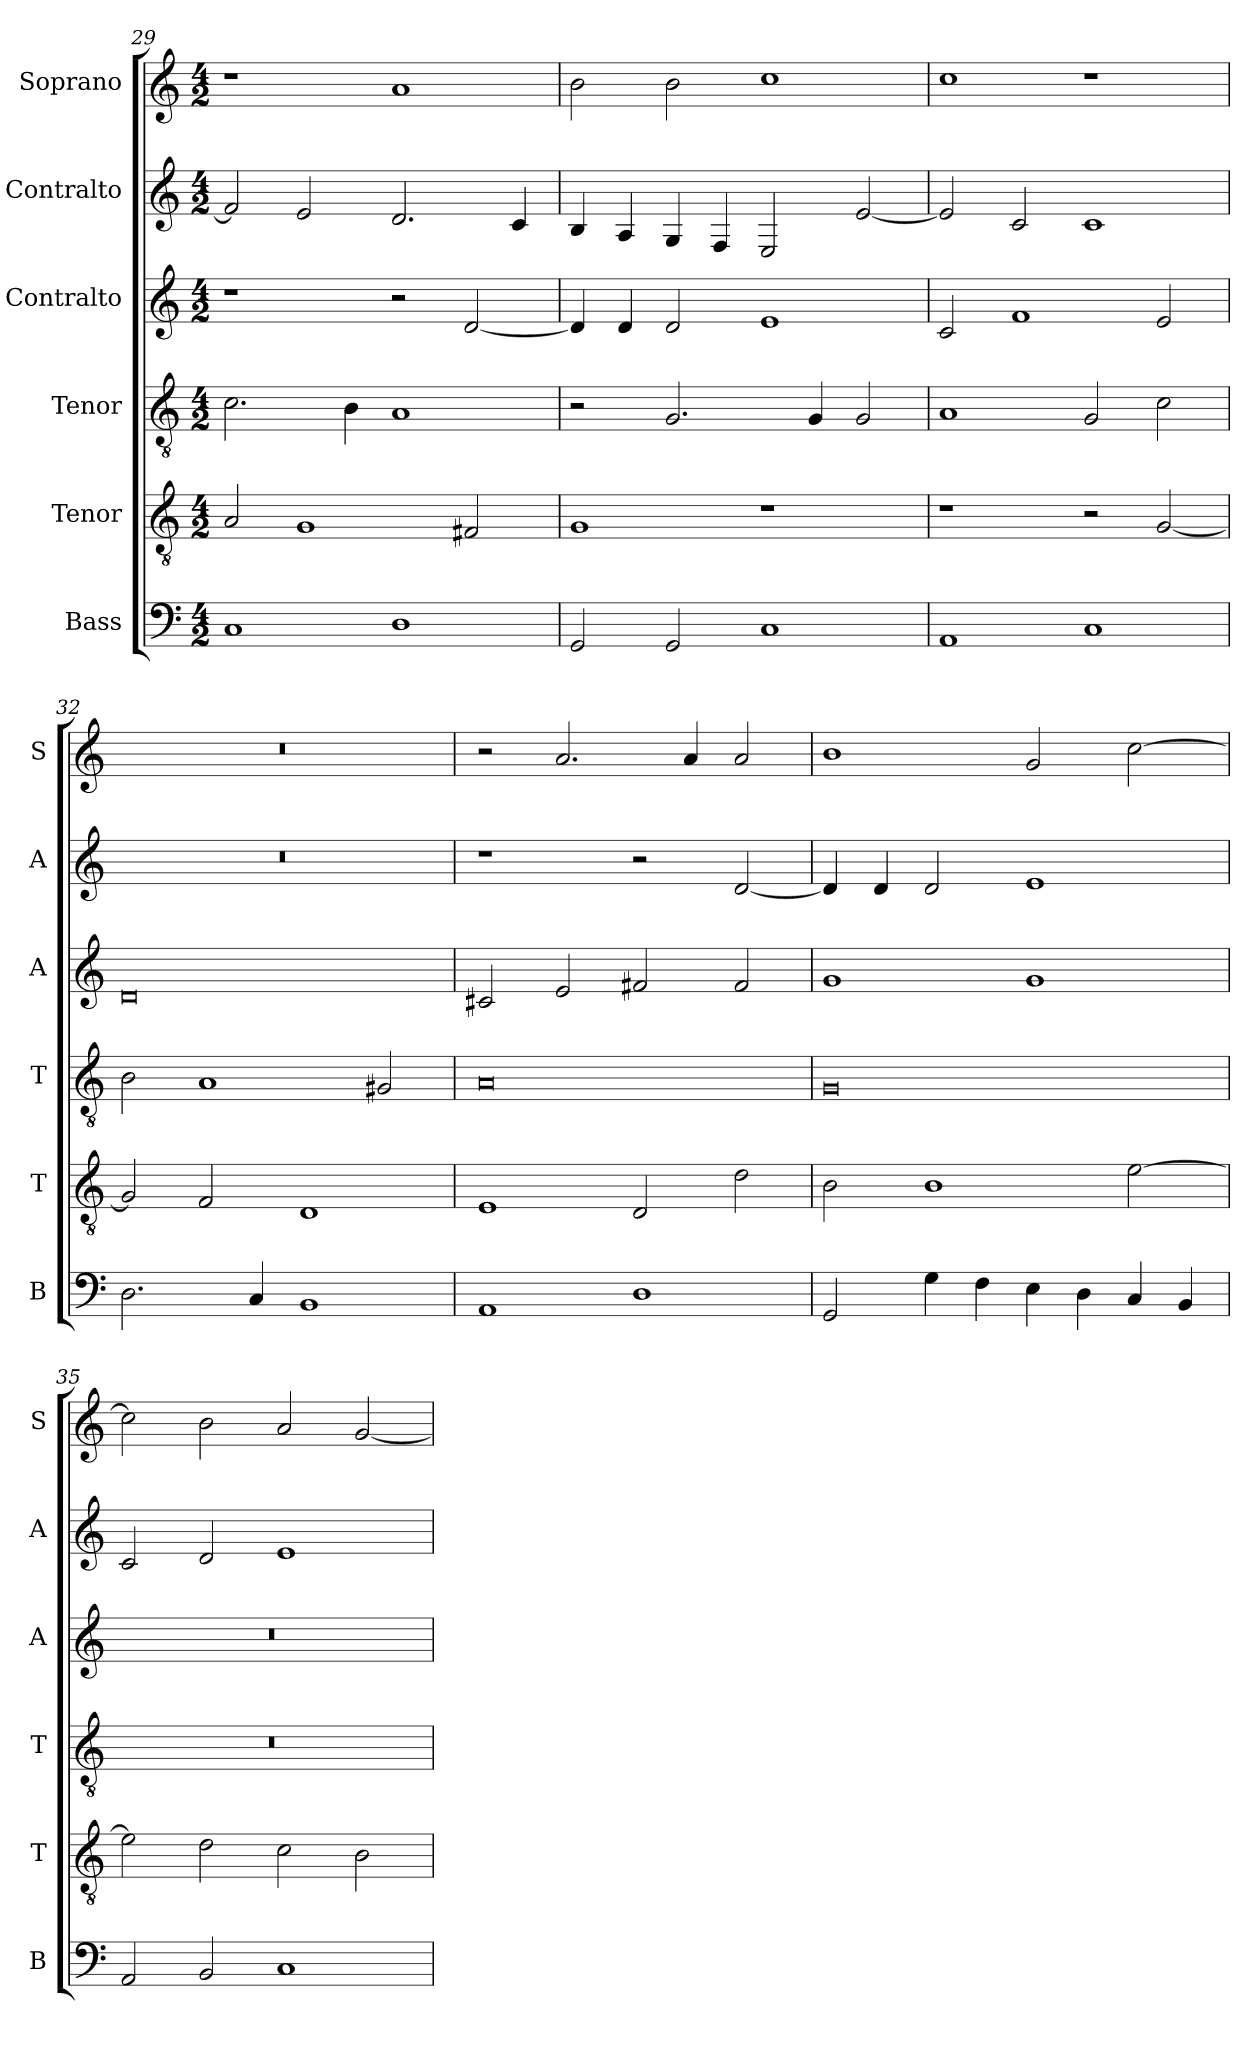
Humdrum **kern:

**kern	**kern	**kern	**kern	**kern	**kern
*part6	*part5	*part4	*part3	*part2	*part1
*staff6	*staff5	*staff4	*staff3	*staff2	*staff1
*I"Bass	*I"Tenor	*I"Tenor	*I"Contralto	*I"Contralto	*I"Soprano
*I'B	*I'T	*I'T	*I'A	*I'A	*I'S
*clefF4	*clefGv2	*clefGv2	*clefG2	*clefG2	*clefG2
*k[]	*k[]	*k[]	*k[]	*k[]	*k[]
*A:aeo	*A:aeo	*A:aeo	*A:aeo	*A:aeo	*A:aeo
*M4/2	*M4/2	*M4/2	*M4/2	*M4/2	*M4/2
=29	=29	=29	=29	=29	=29
1C	2A	2.c	1r	2f]	1r
.	1G	.	.	2e	.
.	.	4B	.	.	.
1D	.	1A	2r	2.d	1a
.	2F#X	.	[2d	.	.
.	.	.	.	4c	.
=30	=30	=30	=30	=30	=30
2GG	1G	2r	4d]	4B	2b
.	.	.	4d	4A	.
2GG	.	2.G	2d	4G	2b
.	.	.	.	4F	.
1C	1r	.	1e	2E	1cc
.	.	4G	.	.	.
.	.	2G	.	[2e	.
=31	=31	=31	=31	=31	=31
1AA	1r	1A	2c	2e]	1cc
.	.	.	1f	2c	.
1C	2r	2G	.	1c	1r
.	[2G	2c	2e	.	.
=32	=32	=32	=32	=32	=32
2.D	2G]	2B	0d	0r	0r
.	2F	1A	.	.	.
4C	.	.	.	.	.
1BB	1D	.	.	.	.
.	.	2G#X	.	.	.
=33	=33	=33	=33	=33	=33
1AA	1E	0A	2c#X	1r	2r
.	.	.	2e	.	2.a
1D	2D	.	2f#X	2r	.
.	.	.	.	.	4a
.	2d	.	2f#	[2d	2a
=34	=34	=34	=34	=34	=34
2GG	2B	0G	1g	4d]	1b
.	.	.	.	4d	.
4G	1B	.	.	2d	.
4F	.	.	.	.	.
4E	.	.	1g	1e	2g
4D	.	.	.	.	.
4C	[2e	.	.	.	[2cc
4BB	.	.	.	.	.
=35	=35	=35	=35	=35	=35
2AA	2e]	0r	0r	2c	2cc]
2BB	2d	.	.	2d	2b
1C	2c	.	.	1e	2a
.	2B	.	.	.	[2g
=	=	=	=	=	=
*-	*-	*-	*-	*-	*-
